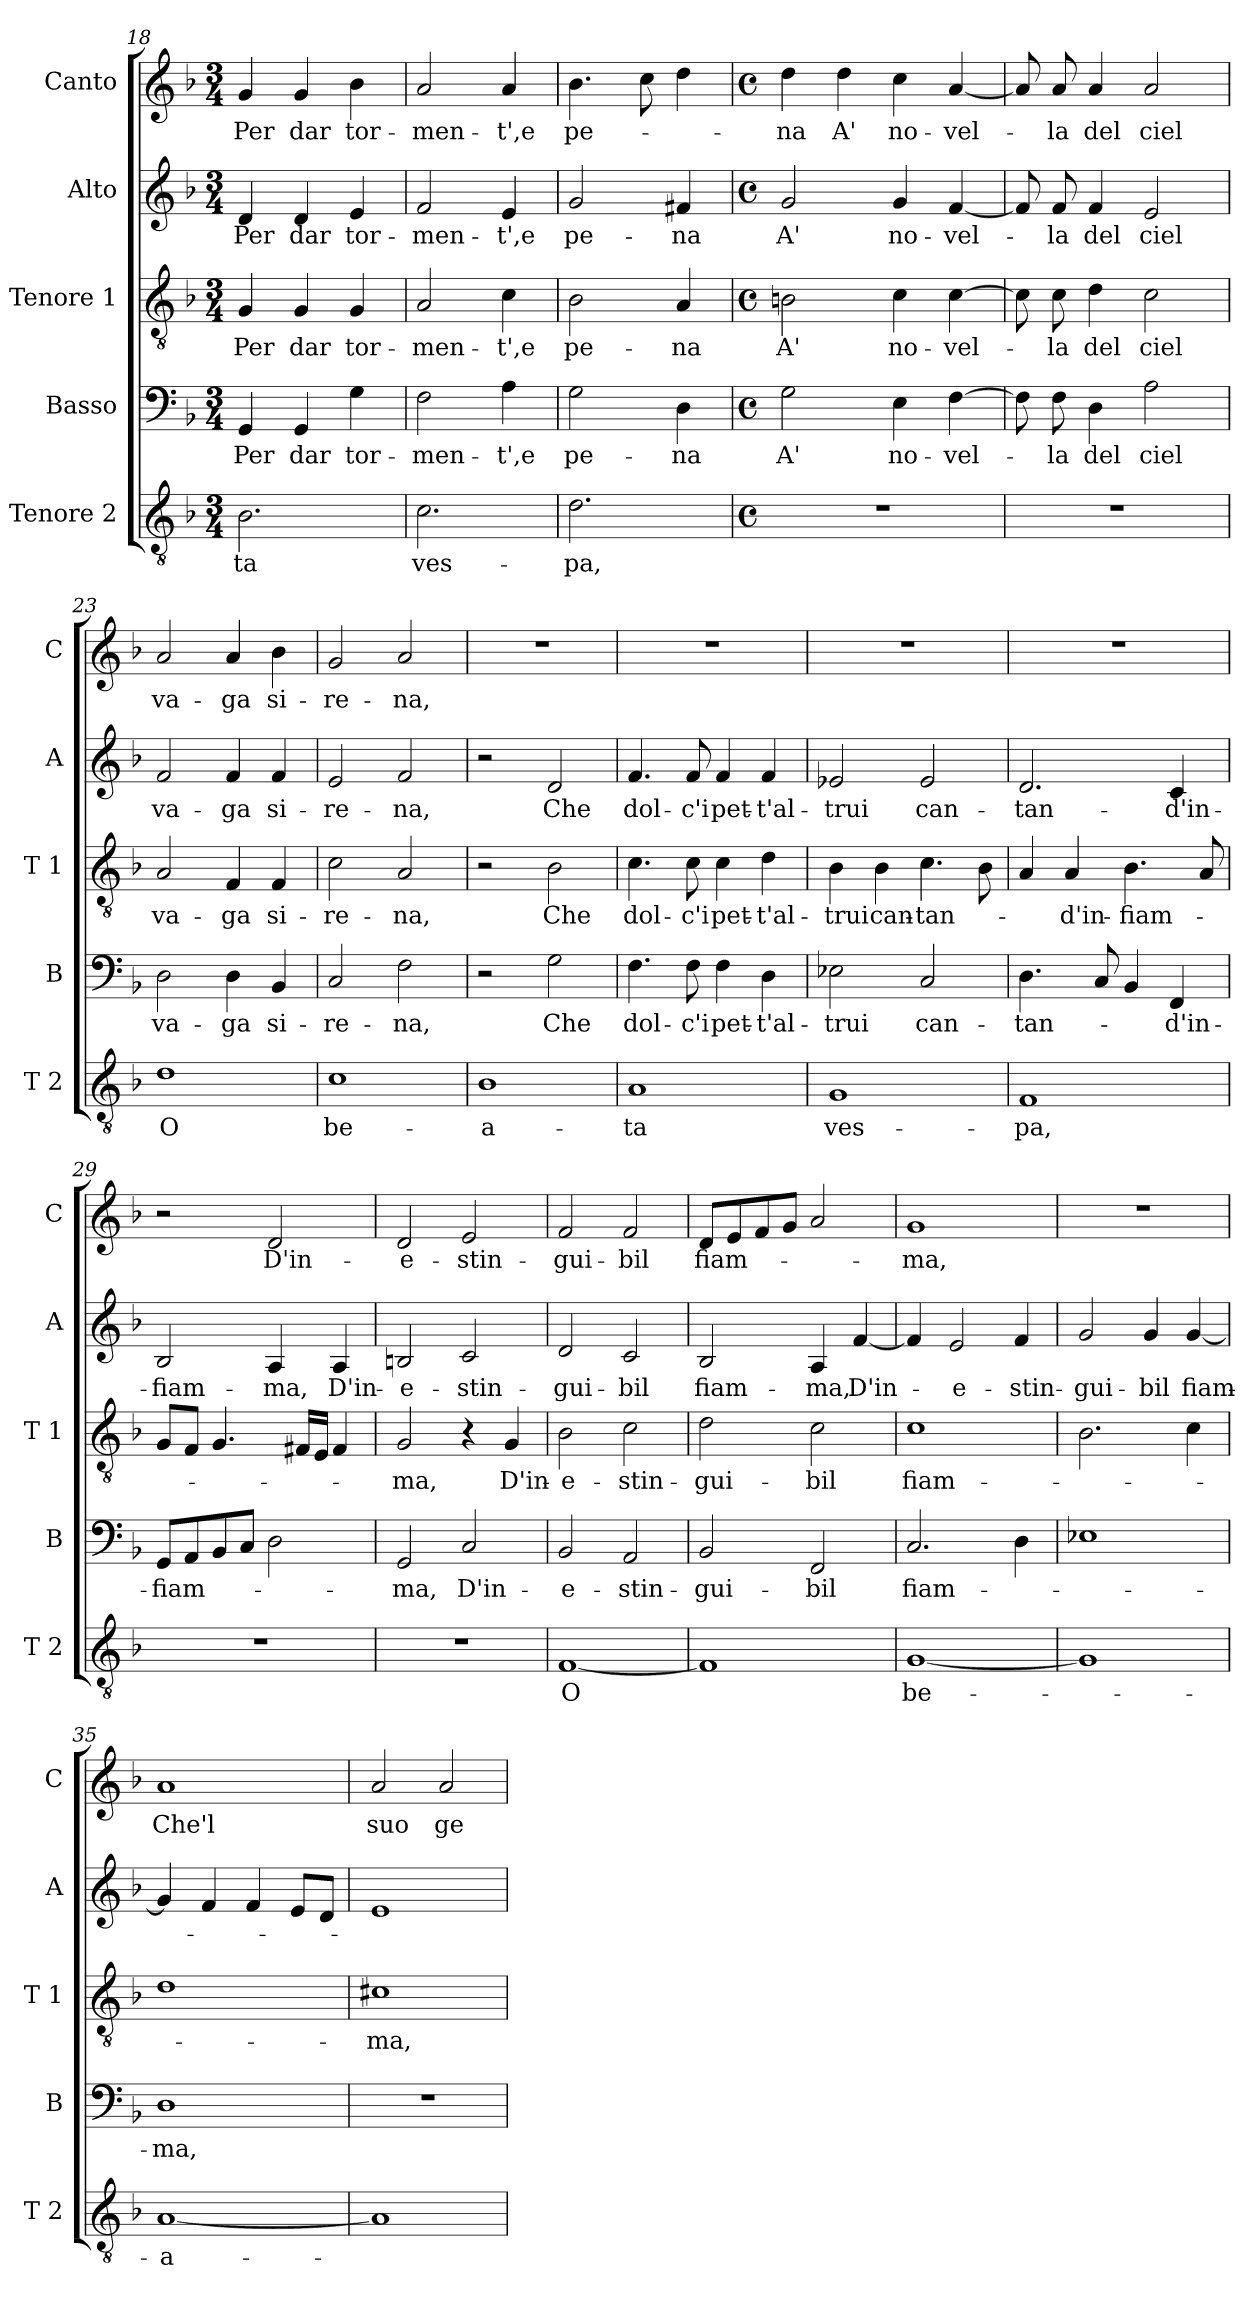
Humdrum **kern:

**kern	**text	**kern	**text	**kern	**text	**kern	**text	**kern	**text
*part5	*part5	*part4	*part4	*part3	*part3	*part2	*part2	*part1	*part1
*staff5	*staff5	*staff4	*staff4	*staff3	*staff3	*staff2	*staff2	*staff1	*staff1
*I"Tenore 2	*	*I"Basso	*	*I"Tenore 1	*	*I"Alto	*	*I"Canto	*
*I'T 2	*	*I'B	*	*I'T 1	*	*I'A	*	*I'C	*
*clefGv2	*	*clefF4	*	*clefGv2	*	*clefG2	*	*clefG2	*
*k[b-]	*	*k[b-]	*	*k[b-]	*	*k[b-]	*	*k[b-]	*
*M3/4	*	*M3/4	*	*M3/4	*	*M3/4	*	*M3/4	*
=18	=18	=18	=18	=18	=18	=18	=18	=18	=18
!	!LO:LY:b	!	!LO:LY:b	!	!LO:LY:b	!	!LO:LY:b	!	!LO:LY:b
2.B-\	-ta	4GG/	Per	4G/	Per	4d/	Per	4g/	Per
!	!	!	!LO:LY:b	!	!LO:LY:b	!	!LO:LY:b	!	!LO:LY:b
.	.	4GG/	dar	4G/	dar	4d/	dar	4g/	dar
!	!	!	!LO:LY:b	!	!LO:LY:b	!	!LO:LY:b	!	!LO:LY:b
.	.	4G\	tor-	4G/	tor-	4e/	tor-	4b-\	tor-
=19	=19	=19	=19	=19	=19	=19	=19	=19	=19
!	!LO:LY:b	!	!LO:LY:b	!	!LO:LY:b	!	!LO:LY:b	!	!LO:LY:b
2.c\	ves-	2F\	-men-	2A/	-men-	2f/	-men-	2a/	-men-
!	!	!	!LO:LY:b	!	!LO:LY:b	!	!LO:LY:b	!	!LO:LY:b
.	.	4A\	-t',e	4c\	-t',e	4e/	-t',e	4a/	-t',e
=20	=20	=20	=20	=20	=20	=20	=20	=20	=20
!	!LO:LY:b	!	!LO:LY:b	!	!LO:LY:b	!	!LO:LY:b	!	!LO:LY:b
2.d\	-pa,	2G\	pe-	2B-\	pe-	2g/	pe-	4.b-\	pe-
.	.	.	.	.	.	.	.	8cc\	.
!	!	!	!LO:LY:b	!	!LO:LY:b	!	!LO:LY:b	!	!
.	.	4D\	-na	4A/	-na	4f#X/	-na	4dd\	.
!!LO:LB:g=z
=21	=21	=21	=21	=21	=21	=21	=21	=21	=21
*M4/4	*	*M4/4	*	*M4/4	*	*M4/4	*	*M4/4	*
*met(c)	*	*met(c)	*	*met(c)	*	*met(c)	*	*met(c)	*
!	!	!	!LO:LY:b	!	!LO:LY:b	!	!LO:LY:b	!	!LO:LY:b
1r	.	2G\	A'	2Bn\	A'	2g/	A'	4dd\	-na
!	!	!	!	!	!	!	!	!	!LO:LY:b
.	.	.	.	.	.	.	.	4dd\	A'
!	!	!	!LO:LY:b	!	!LO:LY:b	!	!LO:LY:b	!	!LO:LY:b
.	.	4E\	no-	4c\	no-	4g/	no-	4cc\	no-
!	!	!	!LO:LY:b	!	!LO:LY:b	!	!LO:LY:b	!	!LO:LY:b
.	.	[4F\	-vel-	[4c\	-vel-	[4f/	-vel-	[4a/	-vel-
=22	=22	=22	=22	=22	=22	=22	=22	=22	=22
1r	.	8F\]	.	8c\]	.	8f/]	.	8a/]	.
!	!	!	!LO:LY:b	!	!LO:LY:b	!	!LO:LY:b	!	!LO:LY:b
.	.	8F\	-la	8c\	-la	8f/	-la	8a/	-la
!	!	!	!LO:LY:b	!	!LO:LY:b	!	!LO:LY:b	!	!LO:LY:b
.	.	4D\	del	4d\	del	4f/	del	4a/	del
!	!	!	!LO:LY:b	!	!LO:LY:b	!	!LO:LY:b	!	!LO:LY:b
.	.	2A\	ciel	2c\	ciel	2e/	ciel	2a/	ciel
=23	=23	=23	=23	=23	=23	=23	=23	=23	=23
!	!LO:LY:b	!	!LO:LY:b	!	!LO:LY:b	!	!LO:LY:b	!	!LO:LY:b
1d	O	2D\	va-	2A/	va-	2f/	va-	2a/	va-
!	!	!	!LO:LY:b	!	!LO:LY:b	!	!LO:LY:b	!	!LO:LY:b
.	.	4D\	-ga	4F/	-ga	4f/	-ga	4a/	-ga
!	!	!	!LO:LY:b	!	!LO:LY:b	!	!LO:LY:b	!	!LO:LY:b
.	.	4BB-/	si-	4F/	si-	4f/	si-	4b-\	si-
=24	=24	=24	=24	=24	=24	=24	=24	=24	=24
!	!LO:LY:b	!	!LO:LY:b	!	!LO:LY:b	!	!LO:LY:b	!	!LO:LY:b
1c	be-	2C/	-re-	2c\	-re-	2e/	-re-	2g/	-re-
!	!	!	!LO:LY:b	!	!LO:LY:b	!	!LO:LY:b	!	!LO:LY:b
.	.	2F\	-na,	2A/	-na,	2f/	-na,	2a/	-na,
=25	=25	=25	=25	=25	=25	=25	=25	=25	=25
!	!LO:LY:b	!	!	!	!	!	!	!	!
1B-	-a-	2r	.	2r	.	2r	.	1r	.
!	!	!	!LO:LY:b	!	!LO:LY:b	!	!LO:LY:b	!	!
.	.	2G\	Che	2B-\	Che	2d/	Che	.	.
=26	=26	=26	=26	=26	=26	=26	=26	=26	=26
!	!LO:LY:b	!	!LO:LY:b	!	!LO:LY:b	!	!LO:LY:b	!	!
1A	-ta	4.F\	dol-	4.c\	dol-	4.f/	dol-	1r	.
!	!	!	!LO:LY:b	!	!LO:LY:b	!	!LO:LY:b	!	!
.	.	8F\	-c'i	8c\	-c'i	8f/	-c'i	.	.
!	!	!	!LO:LY:b	!	!LO:LY:b	!	!LO:LY:b	!	!
.	.	4F\	pet-	4c\	pet-	4f/	pet-	.	.
!	!	!	!LO:LY:b	!	!LO:LY:b	!	!LO:LY:b	!	!
.	.	4D\	-t'al-	4d\	-t'al-	4f/	-t'al-	.	.
=27	=27	=27	=27	=27	=27	=27	=27	=27	=27
!	!LO:LY:b	!	!LO:LY:b	!	!LO:LY:b	!	!LO:LY:b	!	!
1G	ves-	2E-X\	-trui	4B-\	-trui	2e-X/	-trui	1r	.
!	!	!	!	!	!LO:LY:b	!	!	!	!
.	.	.	.	4B-\	can-	.	.	.	.
!	!	!	!LO:LY:b	!	!LO:LY:b	!	!LO:LY:b	!	!
.	.	2C/	can-	4.c\	-tan-	2e-/	can-	.	.
.	.	.	.	8B-\	.	.	.	.	.
!!LO:LB:g=z
=28	=28	=28	=28	=28	=28	=28	=28	=28	=28
!	!LO:LY:b	!	!LO:LY:b	!	!	!	!LO:LY:b	!	!
1F	-pa,	4.D\	-tan-	4A/	.	2.d/	-tan-	1r	.
!	!	!	!	!	!LO:LY:b	!	!	!	!
.	.	.	.	4A/	-d'in-	.	.	.	.
.	.	8C/	.	.	.	.	.	.	.
!	!	!	!	!	!LO:LY:b	!	!	!	!
.	.	4BB-/	.	4.B-\	-fiam-	.	.	.	.
!	!	!	!LO:LY:b	!	!	!	!LO:LY:b	!	!
.	.	4FF/	-d'in-	.	.	4c/	-d'in-	.	.
.	.	.	.	8A/	.	.	.	.	.
=29	=29	=29	=29	=29	=29	=29	=29	=29	=29
!	!	!	!LO:LY:b	!	!	!	!LO:LY:b	!	!
1r	.	8GGL	-fiam-	8GL	.	2B-/	-fiam-	2r	.
.	.	8AA	.	8FJ	.	.	.	.	.
.	.	8BB-	.	4.G/	.	.	.	.	.
.	.	8CJ	.	.	.	.	.	.	.
!	!	!	!	!	!	!	!LO:LY:b	!	!LO:LY:b
.	.	2D\	.	.	.	4A/	-ma,	2d/	D'in-
.	.	.	.	16F#XLL	.	.	.	.	.
.	.	.	.	16EJJ	.	.	.	.	.
!	!	!	!	!	!	!	!LO:LY:b	!	!
.	.	.	.	4F#/	.	4A/	D'in-	.	.
=30	=30	=30	=30	=30	=30	=30	=30	=30	=30
!	!	!	!LO:LY:b	!	!LO:LY:b	!	!LO:LY:b	!	!LO:LY:b
1r	.	2GG/	-ma,	2G/	-ma,	2Bn/	-e-	2d/	-e-
!	!	!	!LO:LY:b	!	!	!	!LO:LY:b	!	!LO:LY:b
.	.	2C/	D'in-	4r	.	2c/	-stin-	2e/	-stin-
!	!	!	!	!	!LO:LY:b	!	!	!	!
.	.	.	.	4G/	D'in-	.	.	.	.
=31	=31	=31	=31	=31	=31	=31	=31	=31	=31
!	!LO:LY:b	!	!LO:LY:b	!	!LO:LY:b	!	!LO:LY:b	!	!LO:LY:b
[1F	O	2BB-/	-e-	2B-\	-e-	2d/	-gui-	2f/	-gui-
!	!	!	!LO:LY:b	!	!LO:LY:b	!	!LO:LY:b	!	!LO:LY:b
.	.	2AA/	-stin-	2c\	-stin-	2c/	-bil	2f/	-bil
=32	=32	=32	=32	=32	=32	=32	=32	=32	=32
!	!	!	!LO:LY:b	!	!LO:LY:b	!	!LO:LY:b	!	!LO:LY:b
1F]	.	2BB-/	-gui-	2d\	-gui-	2B-/	fiam-	8dL	fiam-
.	.	.	.	.	.	.	.	8e	.
.	.	.	.	.	.	.	.	8f	.
.	.	.	.	.	.	.	.	8gJ	.
!	!	!	!LO:LY:b	!	!LO:LY:b	!	!LO:LY:b	!	!
.	.	2FF/	-bil	2c\	-bil	4A/	-ma,	2a/	.
!	!	!	!	!	!	!	!LO:LY:b	!	!
.	.	.	.	.	.	[4f/	D'in-	.	.
=33	=33	=33	=33	=33	=33	=33	=33	=33	=33
!	!LO:LY:b	!	!LO:LY:b	!	!LO:LY:b	!	!	!	!LO:LY:b
[1G	be-	2.C/	fiam-	1c	fiam-	4f/]	.	1g	-ma,
!	!	!	!	!	!	!	!LO:LY:b	!	!
.	.	.	.	.	.	2e/	-e-	.	.
!	!	!	!	!	!	!	!LO:LY:b	!	!
.	.	4D\	.	.	.	4f/	-stin-	.	.
=34	=34	=34	=34	=34	=34	=34	=34	=34	=34
!	!	!	!	!	!	!	!LO:LY:b	!	!
1G]	.	1E-X	.	2.B-\	.	2g/	-gui-	1r	.
!	!	!	!	!	!	!	!LO:LY:b	!	!
.	.	.	.	.	.	4g/	-bil	.	.
!	!	!	!	!	!	!	!LO:LY:b	!	!
.	.	.	.	4c\	.	[4g/	fiam-	.	.
!!LO:PB:g=z
=35	=35	=35	=35	=35	=35	=35	=35	=35	=35
!	!LO:LY:b	!	!LO:LY:b	!	!	!	!	!	!LO:LY:b
[1A	-a-	1D	-ma,	1d	.	4g/]	.	1a	Che'l
.	.	.	.	.	.	4f/	.	.	.
.	.	.	.	.	.	4f/	.	.	.
.	.	.	.	.	.	8eL	.	.	.
.	.	.	.	.	.	8dJ	.	.	.
=36	=36	=36	=36	=36	=36	=36	=36	=36	=36
!	!	!	!	!	!LO:LY:b	!	!	!	!LO:LY:b
1A]	.	1r	.	1c#X	-ma,	1e	.	2a/	suo
!	!	!	!	!	!	!	!	!	!LO:LY:b
.	.	.	.	.	.	.	.	2a/	ge-
=	=	=	=	=	=	=	=	=	=
*-	*-	*-	*-	*-	*-	*-	*-	*-	*-
